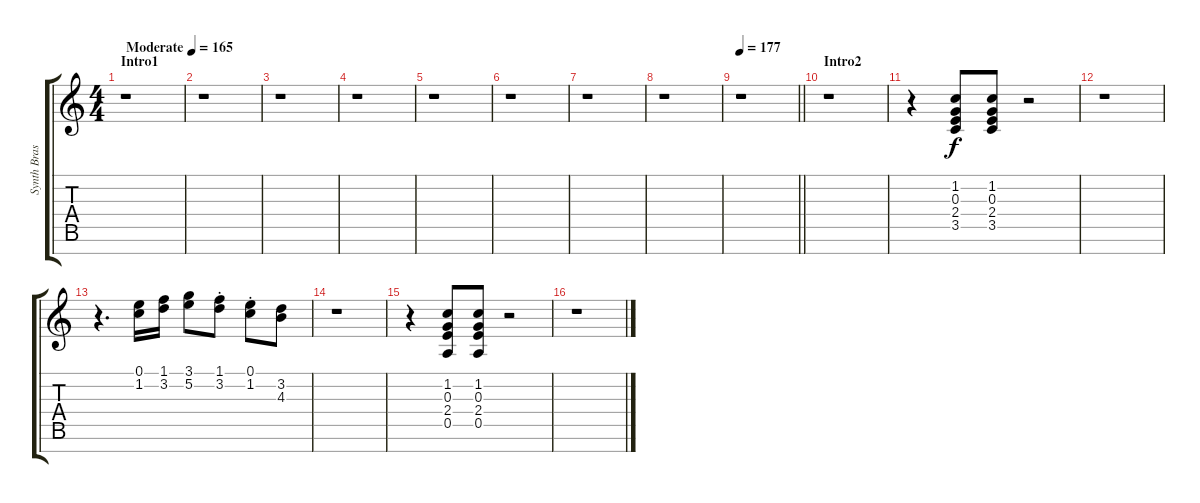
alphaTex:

\track ("Synth Brass" "Synth Bras") {instrument brasssection}
\staff {score tabs}
\tuning (E5 B4 G4 D4 A3 E3 B2) {hide}
\ts (4 4)
\section ("" "Intro1")
\tempo (165 "Moderate")
\clef g2
\ks c
r.1{dy f instrument brasssection} |
r.1 |
r.1 |
r.1 |
r.1 |
r.1 |
r.1 |
r.1 |
\tempo 177
\barLineRight lightlight
r.1 |
\section ("" "Intro2")
r.1 |
r.4 (1.2 0.3 2.4 3.5).8 (1.2 0.3 2.4 3.5).8 r.2 |
r.1 |
r.4{d} (0.1 1.2).16 (1.1 3.2).16 (3.1 5.2).8 (1.1{st} 3.2{st}).8 (0.1{st} 1.2{st}).8 (3.2 4.3).8 |
r.1 |
r.4 (1.2 0.3 2.4 0.5).8 (1.2 0.3 2.4 0.5).8 r.2 |
r.1
